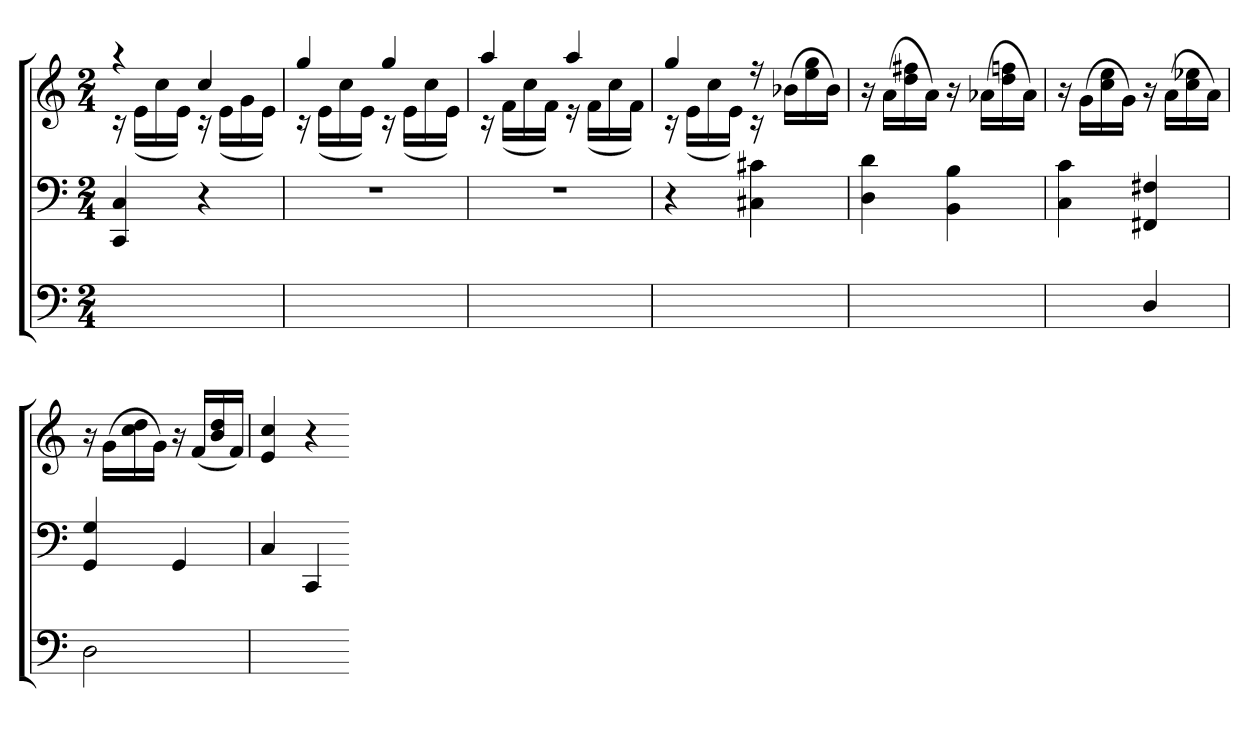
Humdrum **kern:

**kern	**kern	**kern
*part3	*part2	*part1
*staff3	*staff2	*staff1
*M2/4	*M2/4	*M2/4
=	=	=
*	*	*^
2ryy	4CC 4C	4r	16r
.	.	.	(16eLL
.	.	.	16cc
.	.	.	16eJJ)
.	4r	4cc	16r
.	.	.	(16eLL
.	.	.	16g
.	.	.	16eJJ)
=	=	=	=
2ryy	2r	4gg	16r
.	.	.	(16eLL
.	.	.	16cc
.	.	.	16eJJ)
.	.	4gg	16r
.	.	.	(16eLL
.	.	.	16cc
.	.	.	16eJJ)
=	=	=	=
2ryy	2r	4aa	16r
.	.	.	(16fLL
.	.	.	16cc
.	.	.	16fJJ)
.	.	4aa	16r
.	.	.	(16fLL
.	.	.	16cc
.	.	.	16fJJ)
=	=	=	=
2ryy	4r	4gg	16r
.	.	.	(16eLL
.	.	.	16cc
.	.	.	16eJJ)
.	4C#X 4c#X	16r	16r
.	.	(16b-XLL	8.ryy
.	.	16ee 16gg	.
.	.	16b-JJ)	.
*	*	*v	*v
=	=	=
2ryy	4D 4d	16r
.	.	(16aLL
.	.	16dd 16ff#X
.	.	16aJJ)
.	4BB 4B	16r
.	.	(16a-XLL
.	.	16dd 16ffn
.	.	16a-JJ)
=	=	=
4ryy	4C 4c	16r
.	.	(16gLL
.	.	16cc 16ee
.	.	16gJJ)
4D/	4FF#X 4F#X	16r
.	.	(16aLL
.	.	16cc 16ee-X
.	.	16aJJ)
=	=	=
2D	4GG 4G	16r
.	.	(16gLL
.	.	16cc 16dd
.	.	16gJJ)
.	4GG	16r
.	.	(16fLL
.	.	16b 16dd
.	.	16fJJ)
=	=	=
2ryy	4C	4e 4cc
.	4CC	4r
=-	=-	=-
*-	*-	*-
